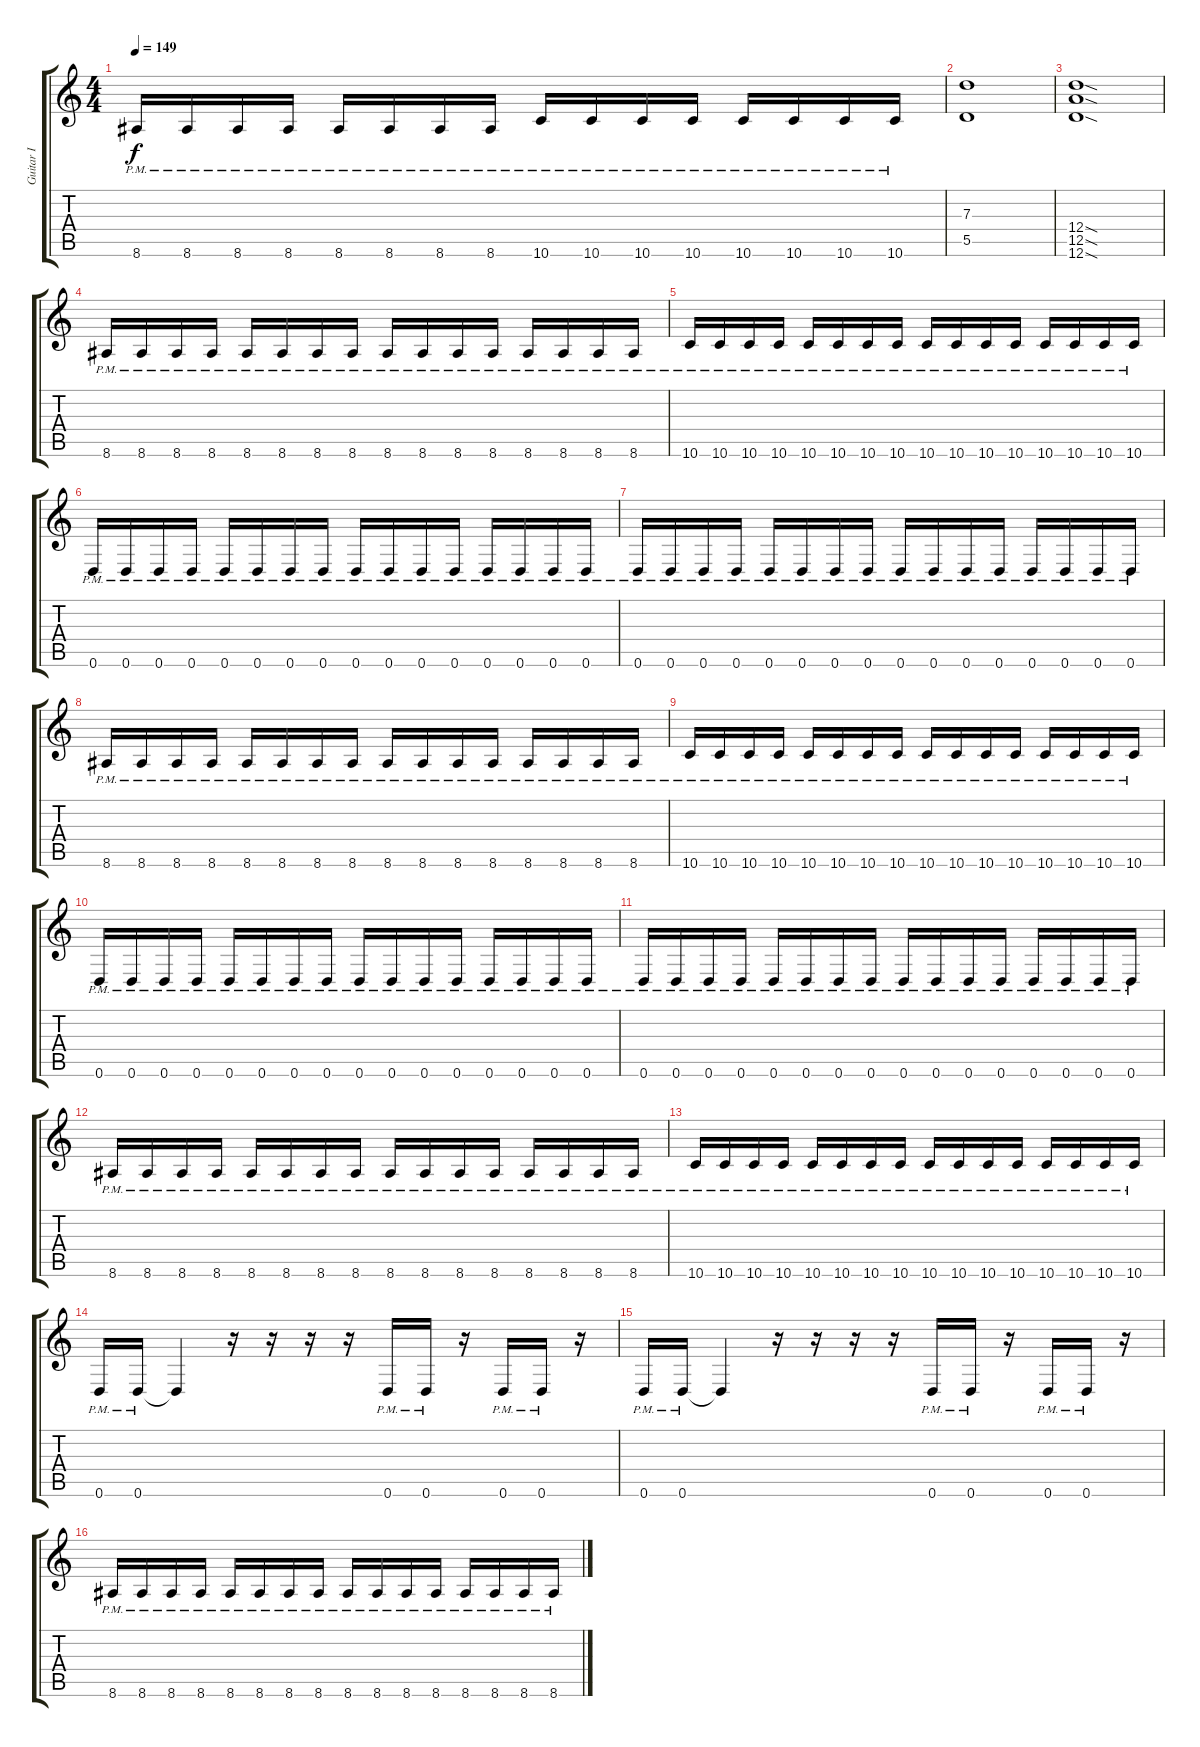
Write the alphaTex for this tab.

\track ("Guitar I" "Guitar I") {instrument overdrivenguitar}
\staff {score tabs}
\tuning (E4 B3 G3 D3 A2 D2) {hide}
\ts (4 4)
\tempo 149
\clef g2
\ks c
8.6{pm}.16{dy f} 8.6{pm}.16 8.6{pm}.16 8.6{pm}.16 8.6{pm}.16 8.6{pm}.16 8.6{pm}.16 8.6{pm}.16 10.6{pm}.16 10.6{pm}.16 10.6{pm}.16 10.6{pm}.16 10.6{pm}.16 10.6{pm}.16 10.6{pm}.16 10.6{pm}.16 |
(7.3 5.5).1 |
(12.4{sod} 12.5{sod} 12.6{sod}).1{volume 6} |
8.6{pm}.16{volume 11} 8.6{pm}.16 8.6{pm}.16 8.6{pm}.16 8.6{pm}.16 8.6{pm}.16 8.6{pm}.16 8.6{pm}.16 8.6{pm}.16 8.6{pm}.16 8.6{pm}.16 8.6{pm}.16 8.6{pm}.16 8.6{pm}.16 8.6{pm}.16 8.6{pm}.16 |
10.6{pm}.16 10.6{pm}.16 10.6{pm}.16 10.6{pm}.16 10.6{pm}.16 10.6{pm}.16 10.6{pm}.16 10.6{pm}.16 10.6{pm}.16 10.6{pm}.16 10.6{pm}.16 10.6{pm}.16 10.6{pm}.16 10.6{pm}.16 10.6{pm}.16 10.6{pm}.16 |
0.6{pm}.16 0.6{pm}.16 0.6{pm}.16 0.6{pm}.16 0.6{pm}.16 0.6{pm}.16 0.6{pm}.16 0.6{pm}.16 0.6{pm}.16 0.6{pm}.16 0.6{pm}.16 0.6{pm}.16 0.6{pm}.16 0.6{pm}.16 0.6{pm}.16 0.6{pm}.16 |
0.6{pm}.16 0.6{pm}.16 0.6{pm}.16 0.6{pm}.16 0.6{pm}.16 0.6{pm}.16 0.6{pm}.16 0.6{pm}.16 0.6{pm}.16 0.6{pm}.16 0.6{pm}.16 0.6{pm}.16 0.6{pm}.16 0.6{pm}.16 0.6{pm}.16 0.6{pm}.16 |
8.6{pm}.16{volume 11} 8.6{pm}.16 8.6{pm}.16 8.6{pm}.16 8.6{pm}.16 8.6{pm}.16 8.6{pm}.16 8.6{pm}.16 8.6{pm}.16 8.6{pm}.16 8.6{pm}.16 8.6{pm}.16 8.6{pm}.16 8.6{pm}.16 8.6{pm}.16 8.6{pm}.16 |
10.6{pm}.16 10.6{pm}.16 10.6{pm}.16 10.6{pm}.16 10.6{pm}.16 10.6{pm}.16 10.6{pm}.16 10.6{pm}.16 10.6{pm}.16 10.6{pm}.16 10.6{pm}.16 10.6{pm}.16 10.6{pm}.16 10.6{pm}.16 10.6{pm}.16 10.6{pm}.16 |
0.6{pm}.16 0.6{pm}.16 0.6{pm}.16 0.6{pm}.16 0.6{pm}.16 0.6{pm}.16 0.6{pm}.16 0.6{pm}.16 0.6{pm}.16 0.6{pm}.16 0.6{pm}.16 0.6{pm}.16 0.6{pm}.16 0.6{pm}.16 0.6{pm}.16 0.6{pm}.16 |
0.6{pm}.16 0.6{pm}.16 0.6{pm}.16 0.6{pm}.16 0.6{pm}.16 0.6{pm}.16 0.6{pm}.16 0.6{pm}.16 0.6{pm}.16 0.6{pm}.16 0.6{pm}.16 0.6{pm}.16 0.6{pm}.16 0.6{pm}.16 0.6{pm}.16 0.6{pm}.16 |
8.6{pm}.16{volume 11} 8.6{pm}.16 8.6{pm}.16 8.6{pm}.16 8.6{pm}.16 8.6{pm}.16 8.6{pm}.16 8.6{pm}.16 8.6{pm}.16 8.6{pm}.16 8.6{pm}.16 8.6{pm}.16 8.6{pm}.16 8.6{pm}.16 8.6{pm}.16 8.6{pm}.16 |
10.6{pm}.16 10.6{pm}.16 10.6{pm}.16 10.6{pm}.16 10.6{pm}.16 10.6{pm}.16 10.6{pm}.16 10.6{pm}.16 10.6{pm}.16 10.6{pm}.16 10.6{pm}.16 10.6{pm}.16 10.6{pm}.16 10.6{pm}.16 10.6{pm}.16 10.6{pm}.16 |
0.6{pm}.16 0.6{pm}.16 0.6{t}.4 r.16 r.16 r.16 r.16 0.6{pm}.16 0.6{pm}.16 r.16 0.6{pm}.16 0.6{pm}.16 r.16 |
0.6{pm}.16 0.6{pm}.16 0.6{t}.4 r.16 r.16 r.16 r.16 0.6{pm}.16 0.6{pm}.16 r.16 0.6{pm}.16 0.6{pm}.16 r.16 |
8.6{pm}.16{volume 11} 8.6{pm}.16 8.6{pm}.16 8.6{pm}.16 8.6{pm}.16 8.6{pm}.16 8.6{pm}.16 8.6{pm}.16 8.6{pm}.16 8.6{pm}.16 8.6{pm}.16 8.6{pm}.16 8.6{pm}.16 8.6{pm}.16 8.6{pm}.16 8.6{pm}.16
